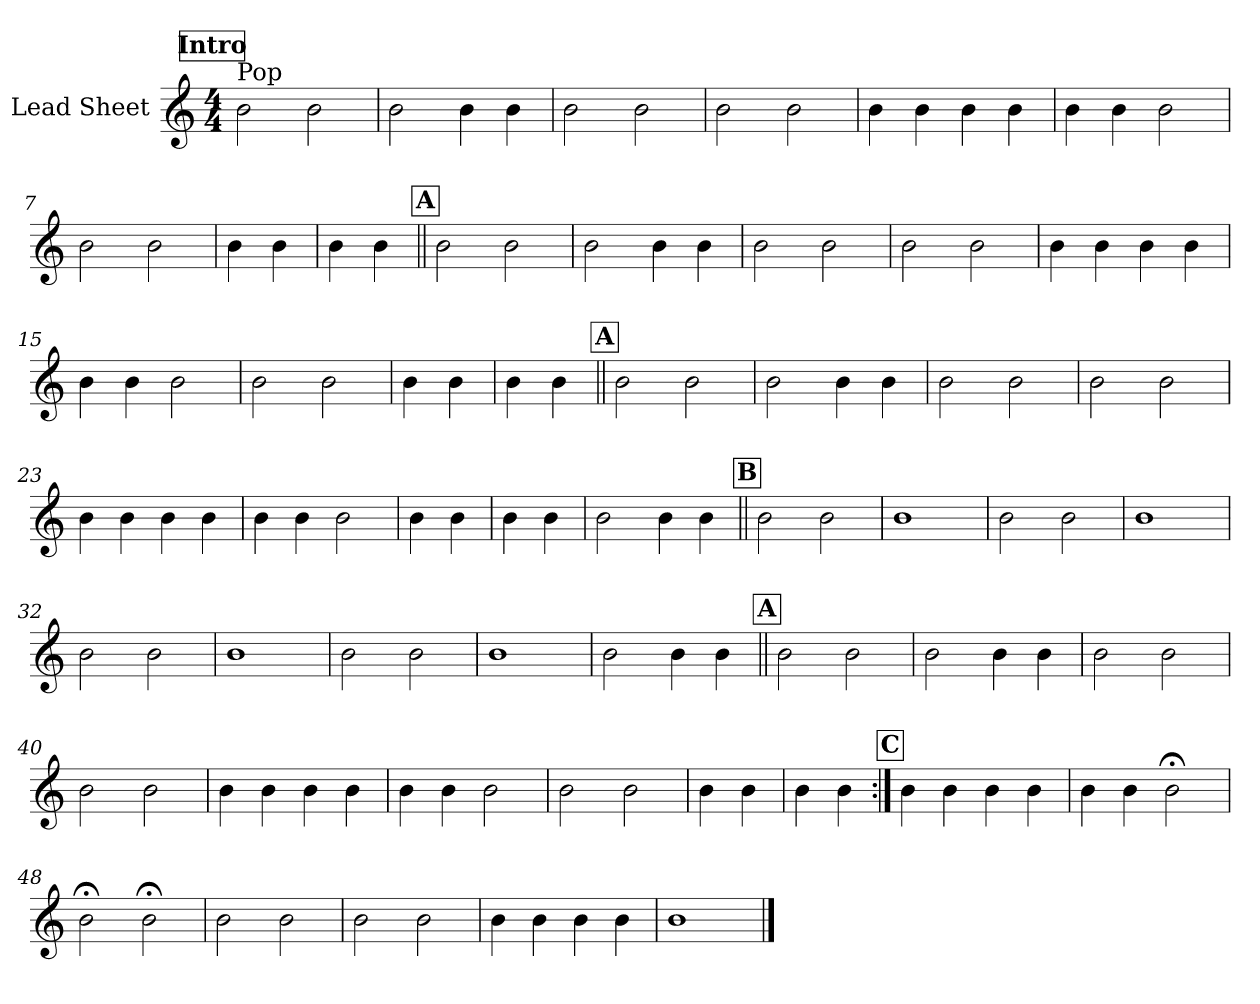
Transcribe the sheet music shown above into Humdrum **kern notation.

**kern
*part1
*staff1
*I"Lead Sheet
*clefG2
*k[]
*M4/4
*MM61
!!LO:REH:place=s1:a:fs=14:t=Intro
=1
!LO:TX:a:t=Pop
2b\
2b\
=2
2b\
4b\
4b\
=3
2b\
2b\
=4
2b\
2b\
!!LO:LB:g=z
=5
4b\
4b\
4b\
4b\
=6
4b\
4b\
2b\
=7
2b\
2b\
=8
4b\
4b\
=9
4b\
4b\
!!LO:LB:g=z
!!LO:REH:place=s1:a:fs=14:t=A
=10||
2b\
2b\
=11
2b\
4b\
4b\
=12
2b\
2b\
=13
2b\
2b\
!!LO:LB:g=z
=14
4b\
4b\
4b\
4b\
=15
4b\
4b\
2b\
=16
2b\
2b\
=17
4b\
4b\
=18
4b\
4b\
!!LO:LB:g=z
!!LO:REH:place=s1:a:fs=14:t=A
=19||
2b\
2b\
=20
2b\
4b\
4b\
=21
2b\
2b\
=22
2b\
2b\
!!LO:LB:g=z
=23
4b\
4b\
4b\
4b\
=24
4b\
4b\
2b\
=25
4b\
4b\
=26
4b\
4b\
=27
2b\
4b\
4b\
!!LO:LB:g=z
!!LO:REH:place=s1:a:fs=14:t=B
=28||
2b\
2b\
=29
1b
=30
2b\
2b\
=31
1b
!!LO:LB:g=z
=32
2b\
2b\
=33
1b
=34
2b\
2b\
=35
1b
=36
2b\
4b\
4b\
!!LO:LB:g=z
!!LO:REH:place=s1:a:fs=14:t=A
=37||
2b\
2b\
=38
2b\
4b\
4b\
=39
2b\
2b\
=40
2b\
2b\
!!LO:LB:g=z
=41
4b\
4b\
4b\
4b\
=42
4b\
4b\
2b\
=43
2b\
2b\
=44
4b\
4b\
=45
4b\
4b\
!!LO:PB:g=z
!!LO:REH:place=s1:a:fs=14:t=C
=46:|!
4b\
4b\
4b\
4b\
=47
4b\
4b\
2b;<\
=48
2b;<\
2b;<\
=49
2b\
2b\
!!LO:LB:g=z
=50
2b\
2b\
=51
4b\
4b\
4b\
4b\
=52
1b
==
*-
